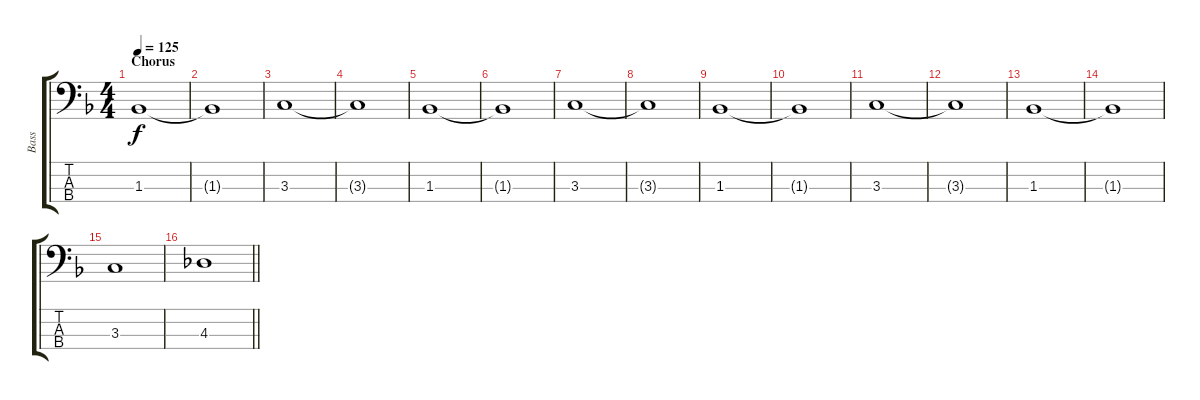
\track ("Bass" "Bass") {instrument electricbassfinger}
\staff {score tabs}
\tuning (G2 D2 A1 E1) {hide}
\ts (4 4)
\section ("" "Chorus")
\tempo 125
\clef f4
\ks f
1.3.1{dy f} |
1.3{t}.1 |
3.3.1 |
3.3{t}.1 |
1.3.1 |
1.3{t}.1 |
3.3.1 |
3.3{t}.1 |
1.3.1 |
1.3{t}.1 |
3.3.1 |
3.3{t}.1 |
1.3.1 |
1.3{t}.1 |
3.3.1 |
\barLineRight lightlight
4.3.1
